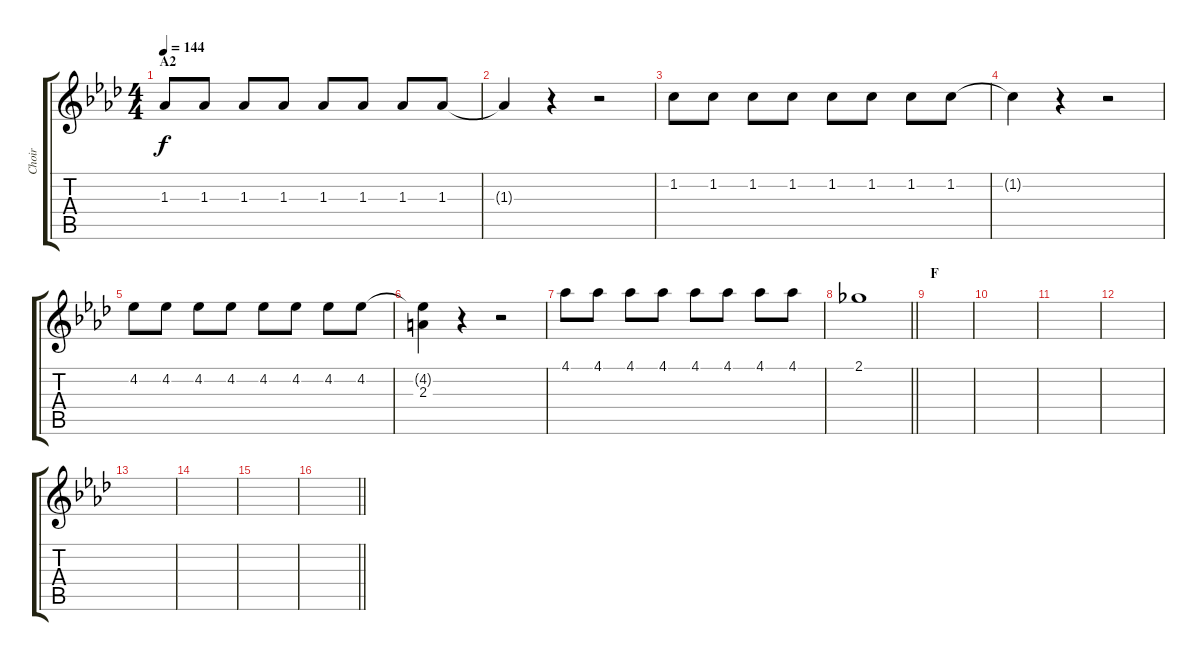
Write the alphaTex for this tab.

\track ("Choir" "Choir") {instrument panflute}
\staff {score tabs}
\tuning (E5 B4 G4 D4 A3 E3) {hide}
\ts (4 4)
\section ("" "A2")
\tempo 144
\clef g2
\ks ab
1.3.8{dy f} 1.3.8 1.3.8 1.3.8 1.3.8 1.3.8 1.3.8 1.3.8 |
1.3{t}.4 r.4 r.2 |
1.2.8 1.2.8 1.2.8 1.2.8 1.2.8 1.2.8 1.2.8 1.2.8 |
1.2{t}.4 r.4 r.2 |
4.2.8 4.2.8 4.2.8 4.2.8 4.2.8 4.2.8 4.2.8 4.2.8 |
(4.2{t} 2.3).4 r.4 r.2 |
4.1.8 4.1.8 4.1.8 4.1.8 4.1.8 4.1.8 4.1.8 4.1.8 |
\barLineRight lightlight
2.1.1 |
\section ("" "F")
|
|
|
|
|
|
|
\barLineRight lightlight
